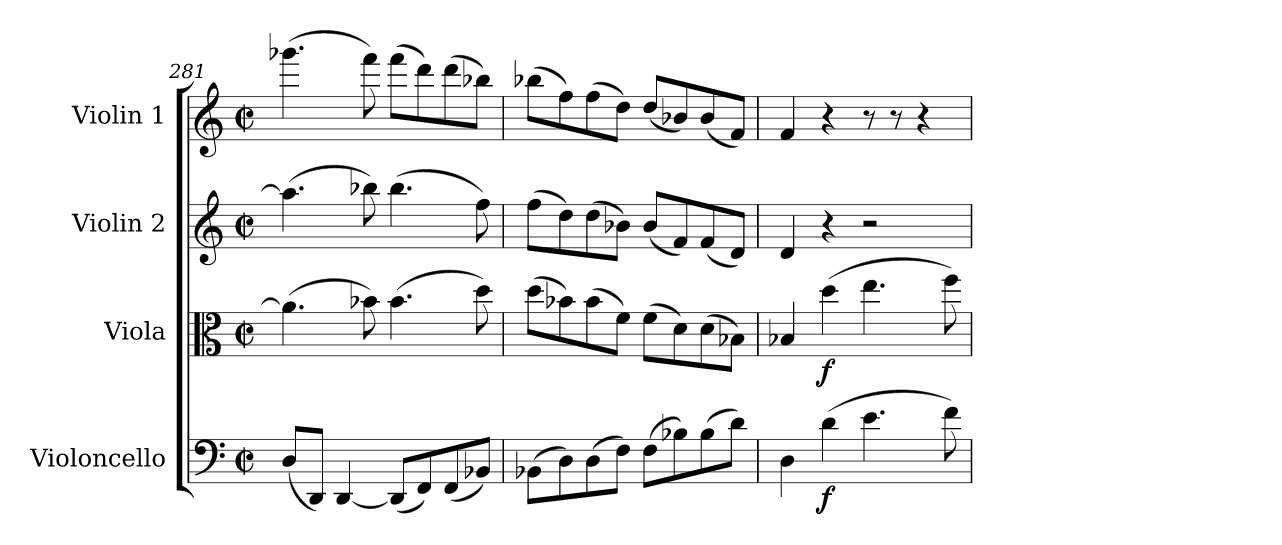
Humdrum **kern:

**kern	**dynam	**kern	**dynam	**kern	**kern
*part4	*part4	*part3	*part3	*part2	*part1
*staff4	*staff4	*staff3	*staff3	*staff2	*staff1
*I"Violoncello	*	*I"Viola	*	*I"Violin 2	*I"Violin 1
*I'Vc	*	*I'Vla	*	*I'Vln	*I'Vln
*clefF4	*	*clefC3	*	*clefG2	*clefG2
*k[]	*	*k[]	*	*k[]	*k[]
*M2/2	*	*M2/2	*	*M2/2	*M2/2
*met(c|)	*	*met(c|)	*	*met(c|)	*met(c|)
=281	=281	=281	=281	=281	=281
(8D/L	.	(4.a\]	.	(4.aa\]	(4.ggg-X\
8DD/J)	.	.	.	.	.
[4DD/	.	.	.	.	.
.	.	8b-X\)	.	8bb-X\)	8fff\)
(8DD/L]	.	(4.b-\	.	(4.bb-\	(8fff\L
8FF/)	.	.	.	.	8ddd\)
(8FF/	.	.	.	.	(8ddd\
8BB-X/J)	.	8dd\)	.	8ff\)	8bb-X\J)
=282	=282	=282	=282	=282	=282
(8BB-X\L	.	(8dd\L	.	(8ff\L	(8bb-X\L
8D\)	.	8b-X\)	.	8dd\)	8ff\)
(8D\	.	(8b-\	.	(8dd\	(8ff\
8F\J)	.	8f\J)	.	8b-X\J)	8dd\J)
(8F\L	.	(8f\L	.	(8b-/L	(8dd/L
8B-X\)	.	8d\)	.	8f/)	8b-X/)
(8B-\	.	(8d\	.	(8f/	(8b-/
8d\J)	.	8B-X\J)	.	8d/J)	8f/J)
!!LO:LB:g=z
=283	=283	=283	=283	=283	=283
4D\	.	4B-X/	.	4d/	4f/
!	!LO:DY:b	!	!LO:DY:b	!	!
(4d\	f	(4dd\	f	4r	4r
4.e\	.	4.ee\	.	2r	8r
.	.	.	.	.	8r
.	.	.	.	.	4r
8f\)	.	8ff\)	.	.	.
=	=	=	=	=	=
*-	*-	*-	*-	*-	*-
